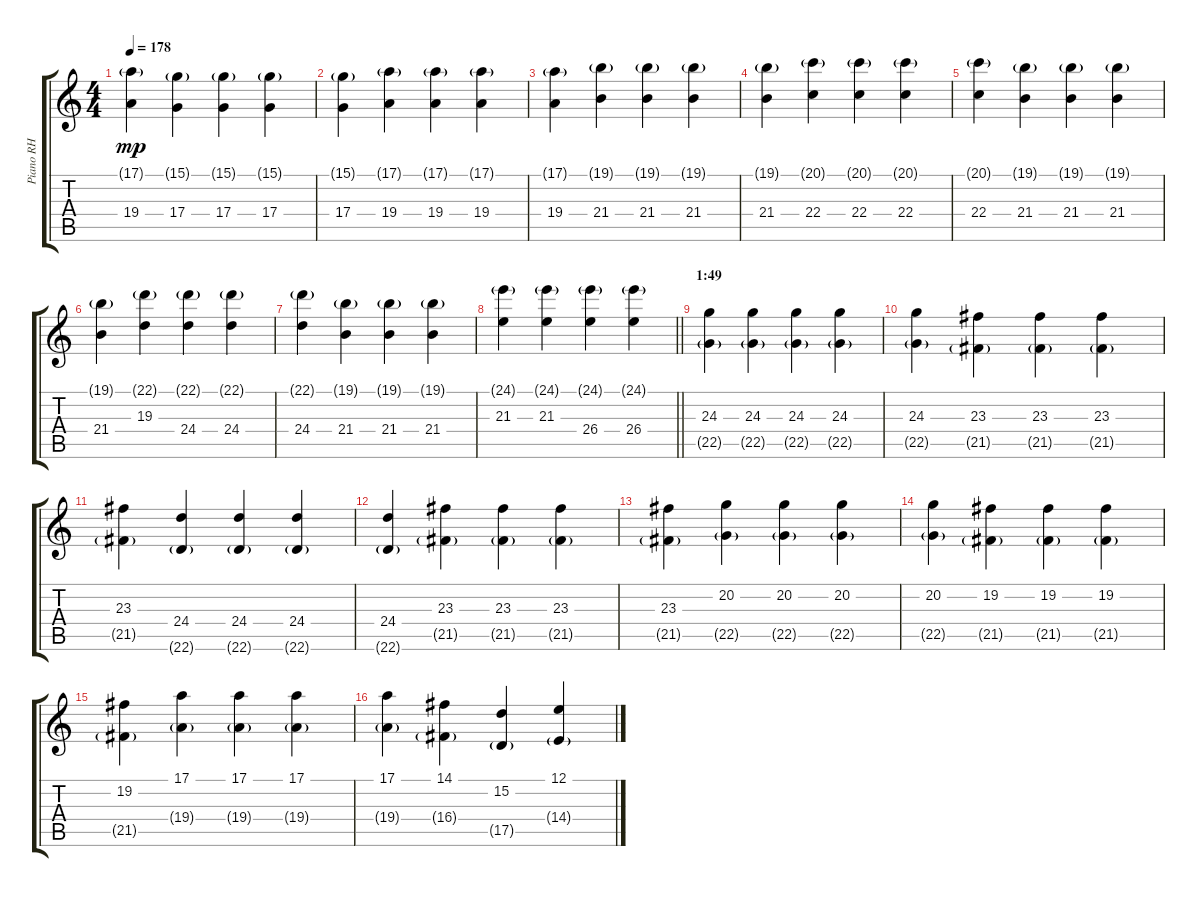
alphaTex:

\track ("Piano RH" "Piano RH") {instrument acousticgrandpiano}
\staff {score tabs}
\tuning (E4 B3 G3 D3 A2 E2) {hide}
\ts (4 4)
\tempo 178
\clef g2
\ks c
(17.1{g} 19.4).4{dy mp} (15.1{g} 17.4).4 (15.1{g} 17.4).4 (15.1{g} 17.4).4 |
(15.1{g} 17.4).4 (17.1{g} 19.4).4 (17.1{g} 19.4).4 (17.1{g} 19.4).4 |
(17.1{g} 19.4).4 (19.1{g} 21.4).4 (19.1{g} 21.4).4 (19.1{g} 21.4).4 |
(19.1{g} 21.4).4 (20.1{g} 22.4).4 (20.1{g} 22.4).4 (20.1{g} 22.4).4 |
(20.1{g} 22.4).4 (19.1{g} 21.4).4 (19.1{g} 21.4).4 (19.1{g} 21.4).4 |
(19.1{g} 21.4).4 (22.1{g} 19.3).4 (22.1{g} 24.4).4 (22.1{g} 24.4).4 |
(22.1{g} 24.4).4 (19.1{g} 21.4).4 (19.1{g} 21.4).4 (19.1{g} 21.4).4 |
\barLineRight lightlight
(24.1{g} 21.3).4 (24.1{g} 21.3).4 (24.1{g} 26.4).4 (24.1{g} 26.4).4 |
\section ("" "1:49")
(24.3 22.5{g}).4{volume 11} (24.3 22.5{g}).4 (24.3 22.5{g}).4 (24.3 22.5{g}).4 |
(24.3 22.5{g}).4 (23.3 21.5{g}).4 (23.3 21.5{g}).4 (23.3 21.5{g}).4 |
(23.3 21.5{g}).4 (24.4 22.6{g}).4 (24.4 22.6{g}).4 (24.4 22.6{g}).4 |
(24.4 22.6{g}).4 (23.3 21.5{g}).4 (23.3 21.5{g}).4 (23.3 21.5{g}).4 |
(23.3 21.5{g}).4 (20.2 22.5{g}).4 (20.2 22.5{g}).4 (20.2 22.5{g}).4 |
(20.2 22.5{g}).4 (19.2 21.5{g}).4 (19.2 21.5{g}).4 (19.2 21.5{g}).4 |
(19.2 21.5{g}).4 (17.1 19.4{g}).4 (17.1 19.4{g}).4 (17.1 19.4{g}).4 |
(17.1 19.4{g}).4 (14.1 16.4{g}).4 (15.2 17.5{g}).4 (12.1 14.4{g}).4
